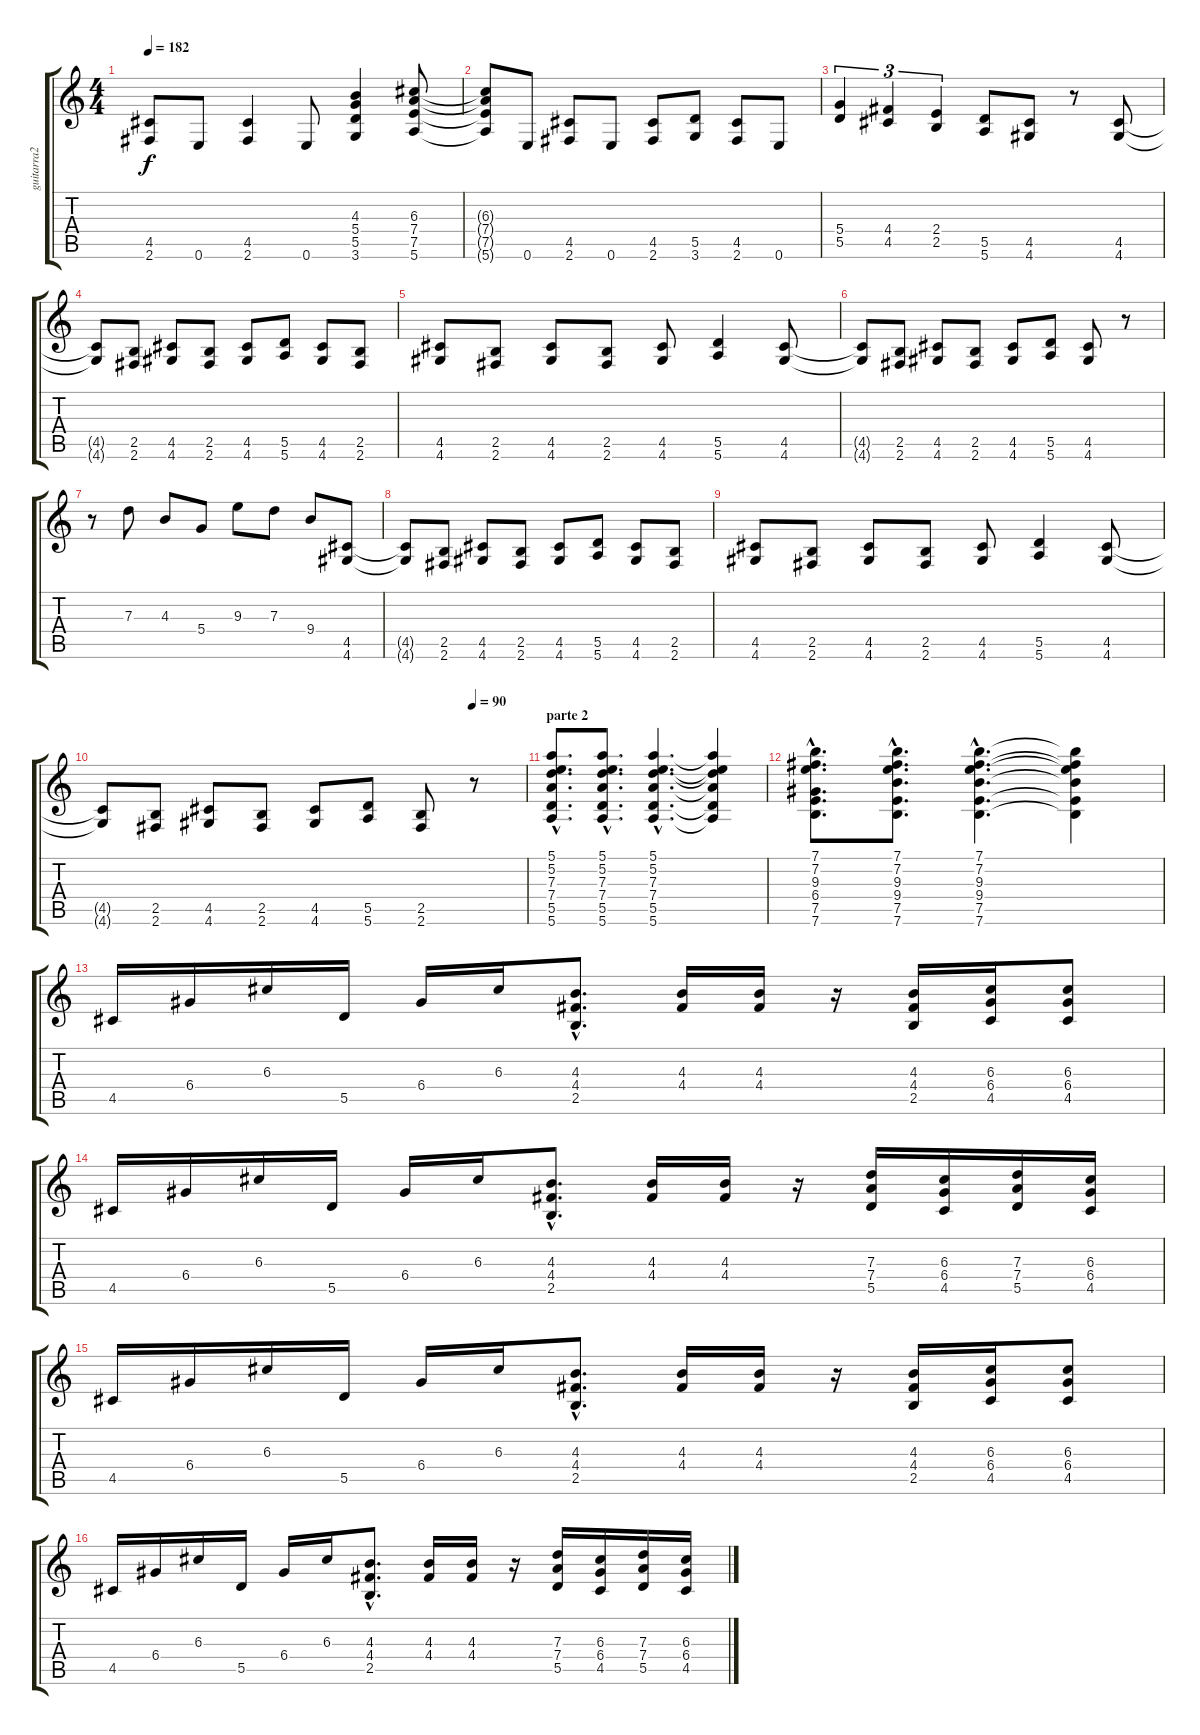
\track ("guitarra2" "guitarra2") {instrument distortionguitar}
\staff {score tabs}
\tuning (E4 B3 G3 D3 A2 E2) {hide}
\ts (4 4)
\tempo 182
\clef g2
\ks c
(4.5 2.6).8{dy f} 0.6.8 (4.5 2.6).4 0.6.8 (4.3 5.4 5.5 3.6).4 (6.3 7.4 7.5 5.6).8 |
(6.3{t} 7.4{t} 7.5{t} 5.6{t}).8 0.6.8 (4.5 2.6).8 0.6.8 (4.5 2.6).8 (5.5 3.6).8 (4.5 2.6).8 0.6.8 |
(5.4 5.5).4{tu (3 2)} (4.4 4.5).4{tu (3 2)} (2.4 2.5).4{tu (3 2)} (5.5 5.6).8 (4.5 4.6).8 r.8 (4.5 4.6).8 |
(4.5{t} 4.6{t}).8 (2.5 2.6).8 (4.5 4.6).8 (2.5 2.6).8 (4.5 4.6).8 (5.5 5.6).8 (4.5 4.6).8 (2.5 2.6).8 |
(4.5 4.6).8 (2.5 2.6).8 (4.5 4.6).8 (2.5 2.6).8 (4.5 4.6).8 (5.5 5.6).4 (4.5 4.6).8 |
(4.5{t} 4.6{t}).8 (2.5 2.6).8 (4.5 4.6).8 (2.5 2.6).8 (4.5 4.6).8 (5.5 5.6).8 (4.5 4.6).8 r.8 |
r.8 7.3.8 4.3.8 5.4.8 9.3.8 7.3.8 9.4.8 (4.5 4.6).8 |
(4.5{t} 4.6{t}).8 (2.5 2.6).8 (4.5 4.6).8 (2.5 2.6).8 (4.5 4.6).8 (5.5 5.6).8 (4.5 4.6).8 (2.5 2.6).8 |
(4.5 4.6).8 (2.5 2.6).8 (4.5 4.6).8 (2.5 2.6).8 (4.5 4.6).8 (5.5 5.6).4 (4.5 4.6).8 |
\tempo (90 0.875)
(4.5{t} 4.6{t}).8 (2.5 2.6).8 (4.5 4.6).8 (2.5 2.6).8 (4.5 4.6).8 (5.5 5.6).8 (2.5 2.6).8 r.8 |
\section ("" "parte 2")
(5.1{hac} 5.2{hac} 7.3{hac} 7.4{hac} 5.5{hac} 5.6{hac}).8{d} (5.1{hac} 5.2{hac} 7.3{hac} 7.4{hac} 5.5{hac} 5.6{hac}).8{d} (5.1{hac} 5.2{hac} 7.3{hac} 7.4{hac} 5.5{hac} 5.6{hac}).4{d} (5.1{t} 5.2{t} 7.3{t} 7.4{t} 5.5{t} 5.6{t}).4 |
(7.1{hac} 7.2{hac} 9.3{hac} 6.4{hac} 7.5{hac} 7.6{hac}).8{d} (7.1{hac} 7.2{hac} 9.3{hac} 9.4{hac} 7.5{hac} 7.6{hac}).8{d} (7.1{hac} 7.2{hac} 9.3{hac} 9.4{hac} 7.5{hac} 7.6{hac}).4{d} (7.1{t} 7.2{t} 9.3{t} 9.4{t} 7.5{t} 7.6{t}).4 |
4.5.16 6.4.16 6.3.16 5.5.16 6.4.16 6.3.16 (4.3{hac} 4.4{hac} 2.5{hac}).8{d} (4.3 4.4).16 (4.3 4.4).16 r.16 (4.3 4.4 2.5).16 (6.3 6.4 4.5).16 (6.3 6.4 4.5).8 |
4.5.16 6.4.16 6.3.16 5.5.16 6.4.16 6.3.16 (4.3{hac} 4.4{hac} 2.5{hac}).8{d} (4.3 4.4).16 (4.3 4.4).16 r.16 (7.3 7.4 5.5).16 (6.3 6.4 4.5).16 (7.3 7.4 5.5).16 (6.3 6.4 4.5).16 |
4.5.16 6.4.16 6.3.16 5.5.16 6.4.16 6.3.16 (4.3{hac} 4.4{hac} 2.5{hac}).8{d} (4.3 4.4).16 (4.3 4.4).16 r.16 (4.3 4.4 2.5).16 (6.3 6.4 4.5).16 (6.3 6.4 4.5).8 |
4.5.16 6.4.16 6.3.16 5.5.16 6.4.16 6.3.16 (4.3{hac} 4.4{hac} 2.5{hac}).8{d} (4.3 4.4).16 (4.3 4.4).16 r.16 (7.3 7.4 5.5).16 (6.3 6.4 4.5).16 (7.3 7.4 5.5).16 (6.3 6.4 4.5).16
